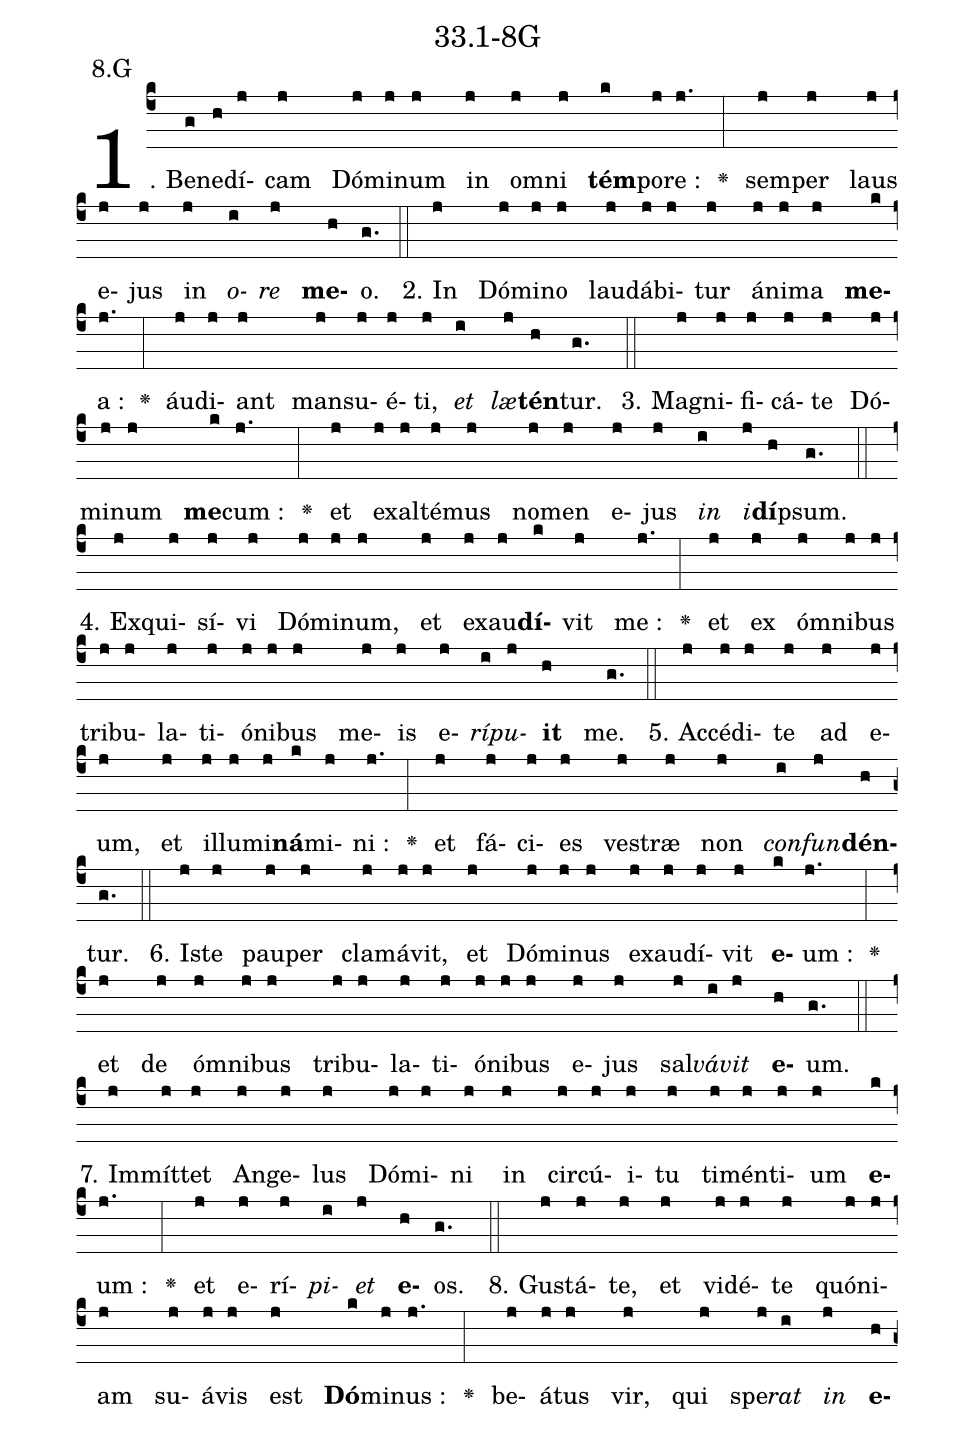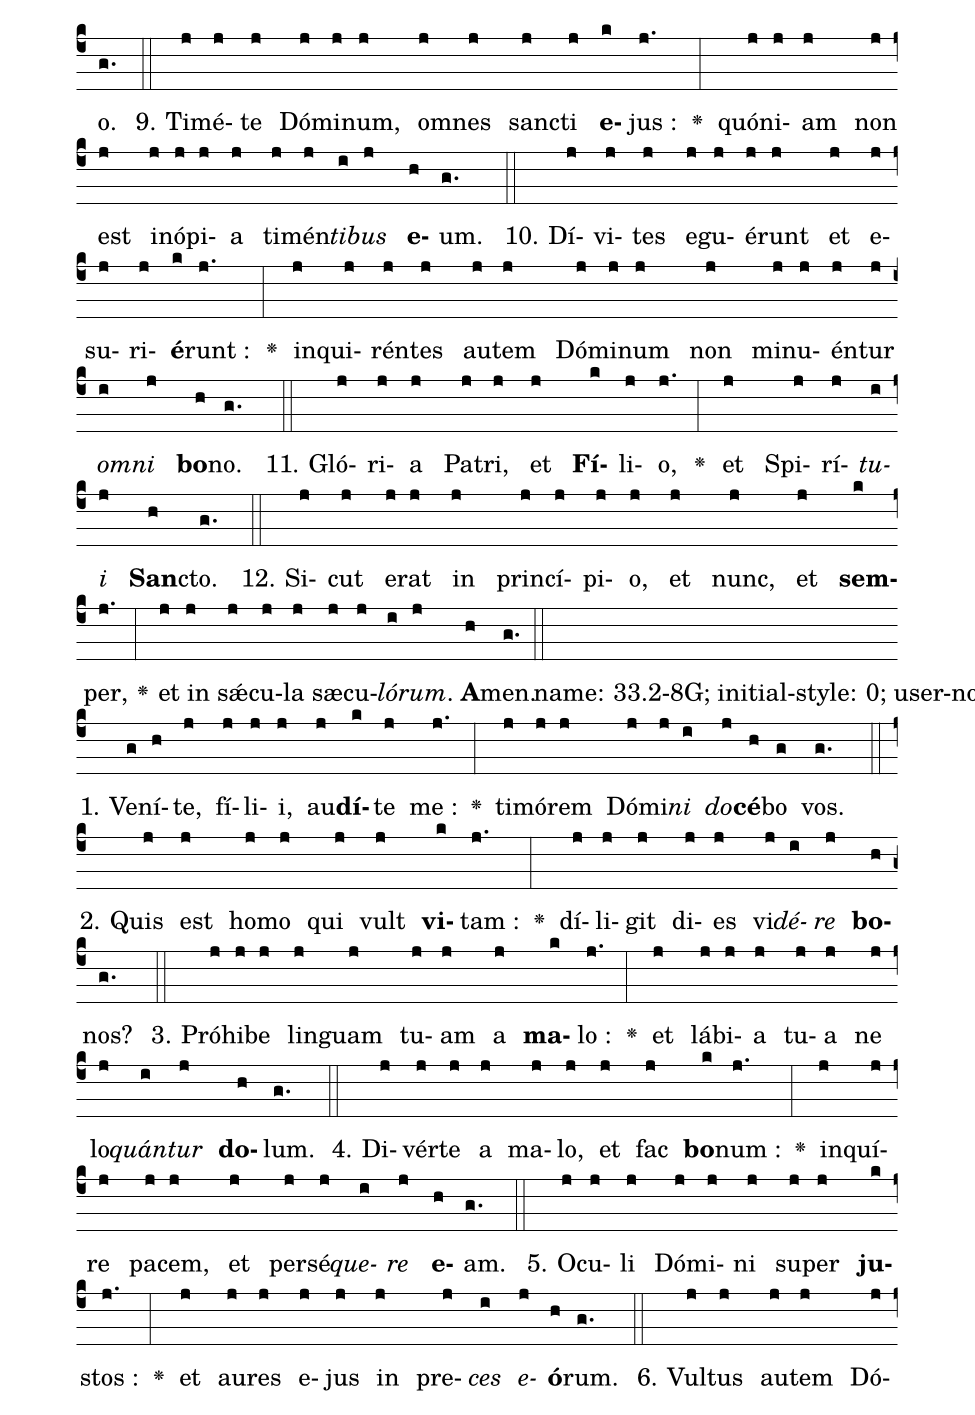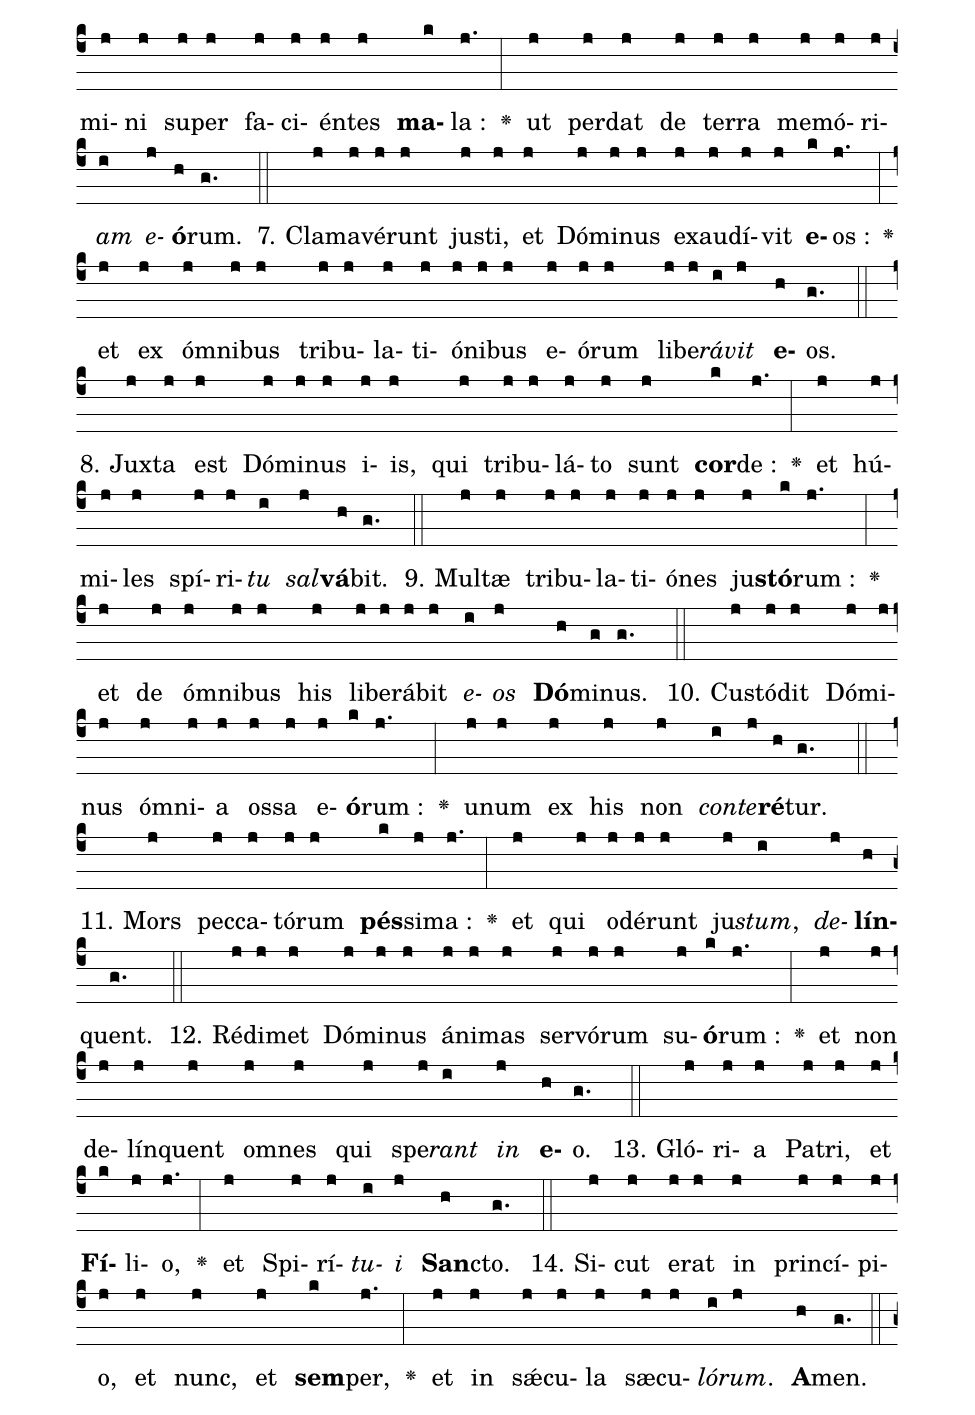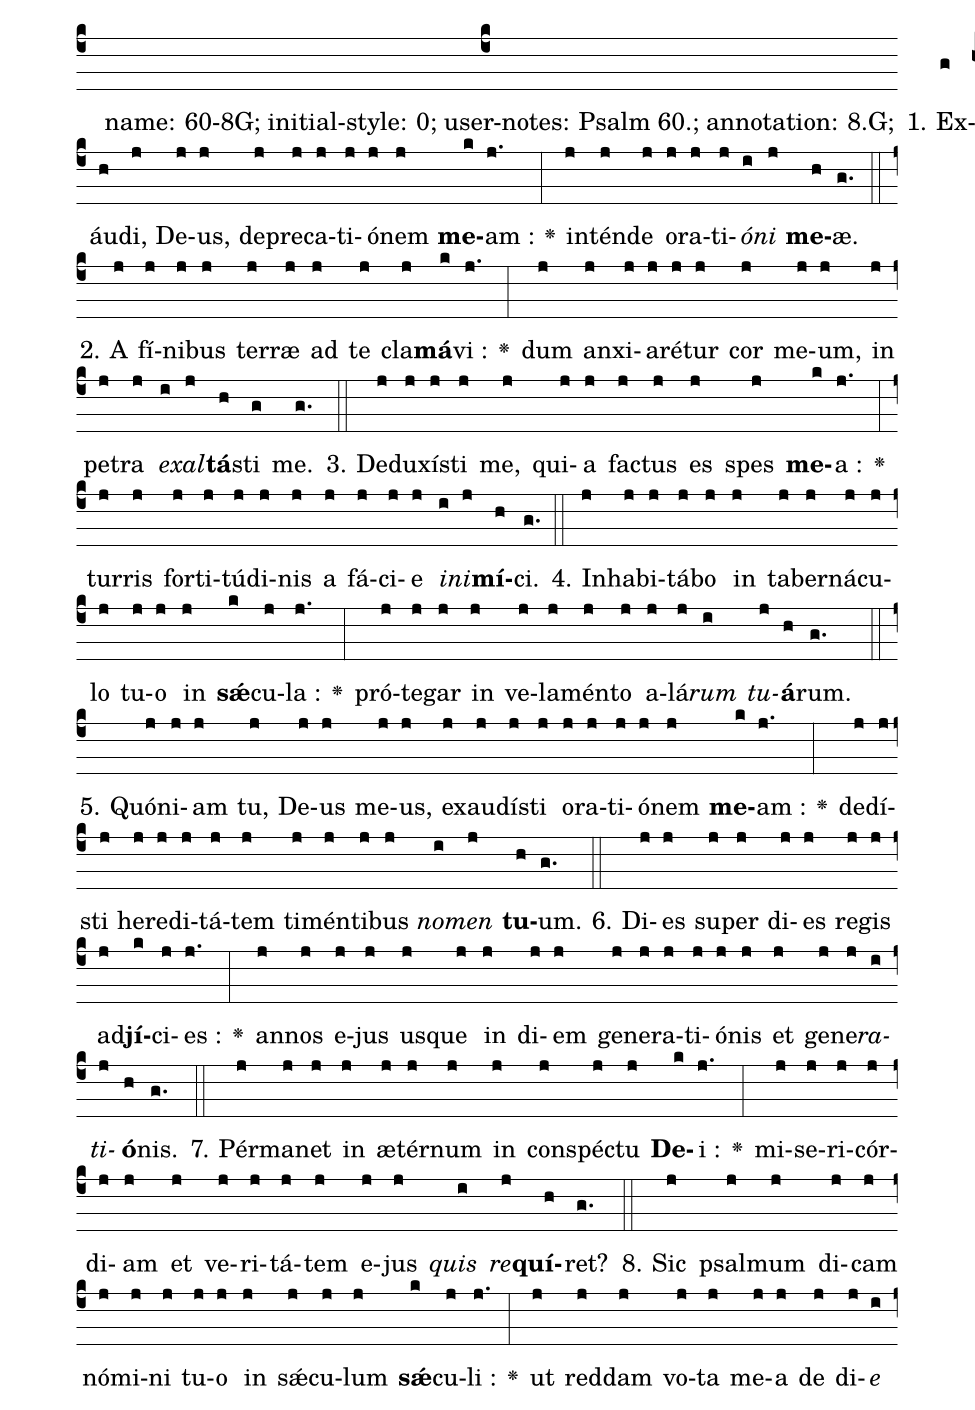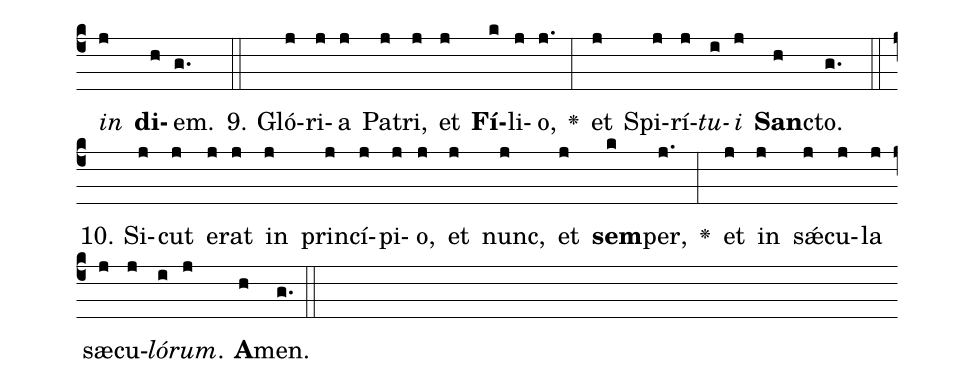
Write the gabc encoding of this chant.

name: 33.1-8G;
annotation: 8.G;
%%
(c4)1. Be(g)ne(h)dí(j)cam(j) Dó(j)mi(j)num(j) in(j) om(j)ni(j) <b>tém</b>(k)po(j)re :(j.) <v>\greheightstar</v>(:) sem(j)per(j) laus(j) e(j)jus(j) in(j) <i>o</i>(i)<i>re</i>(j) <b>me</b>(h)o.(g.) (::)
2. In(j) Dó(j)mi(j)no(j) lau(j)dá(j)bi(j)tur(j) á(j)ni(j)ma(j) <b>me</b>(k)a :(j.) <v>\greheightstar</v>(:) áu(j)di(j)ant(j) man(j)su(j)é(j)ti,(j) <i>et</i>(i) <i>læ</i>(j)<b>tén</b>(h)tur.(g.) (::)
3. Ma(j)gni(j)fi(j)cá(j)te(j) Dó(j)mi(j)num(j) <b>me</b>(k)cum :(j.) <v>\greheightstar</v>(:) et(j) ex(j)al(j)té(j)mus(j) no(j)men(j) e(j)jus(j) <i>in</i>(i) <i>i</i>(j)<b>dí</b>(h)psum.(g.) (::)
4. Ex(j)qui(j)sí(j)vi(j) Dó(j)mi(j)num,(j) et(j) ex(j)au(j)<b>dí</b>(k)vit(j) me :(j.) <v>\greheightstar</v>(:) et(j) ex(j) óm(j)ni(j)bus(j) tri(j)bu(j)la(j)ti(j)ó(j)ni(j)bus(j) me(j)is(j) e(j)<i>rí</i>(i)<i>pu</i>(j)<b>it</b>(h) me.(g.) (::)
5. Ac(j)cé(j)di(j)te(j) ad(j) e(j)um,(j) et(j) il(j)lu(j)mi(j)<b>ná</b>(k)mi(j)ni :(j.) <v>\greheightstar</v>(:) et(j) fá(j)ci(j)es(j) ve(j)stræ(j) non(j) <i>con</i>(i)<i>fun</i>(j)<b>dén</b>(h)tur.(g.) (::)
6. I(j)ste(j) pau(j)per(j) cla(j)má(j)vit,(j) et(j) Dó(j)mi(j)nus(j) ex(j)au(j)dí(j)vit(j) <b>e</b>(k)um :(j.) <v>\greheightstar</v>(:) et(j) de(j) óm(j)ni(j)bus(j) tri(j)bu(j)la(j)ti(j)ó(j)ni(j)bus(j) e(j)jus(j) sal(j)<i>vá</i>(i)<i>vit</i>(j) <b>e</b>(h)um.(g.) (::)
7. Im(j)mít(j)tet(j) An(j)ge(j)lus(j) Dó(j)mi(j)ni(j) in(j) cir(j)cú(j)i(j)tu(j) ti(j)mén(j)ti(j)um(j) <b>e</b>(k)um :(j.) <v>\greheightstar</v>(:) et(j) e(j)rí(j)<i>pi</i>(i)<i>et</i>(j) <b>e</b>(h)os.(g.) (::)
8. Gu(j)stá(j)te,(j) et(j) vi(j)dé(j)te(j) quó(j)ni(j)am(j) su(j)á(j)vis(j) est(j) <b>Dó</b>(k)mi(j)nus :(j.) <v>\greheightstar</v>(:) be(j)á(j)tus(j) vir,(j) qui(j) spe(j)<i>rat</i>(i) <i>in</i>(j) <b>e</b>(h)o.(g.) (::)
9. Ti(j)mé(j)te(j) Dó(j)mi(j)num,(j) om(j)nes(j) san(j)cti(j) <b>e</b>(k)jus :(j.) <v>\greheightstar</v>(:) quó(j)ni(j)am(j) non(j) est(j) in(j)ó(j)pi(j)a(j) ti(j)mén(j)<i>ti</i>(i)<i>bus</i>(j) <b>e</b>(h)um.(g.) (::)
10. Dí(j)vi(j)tes(j) e(j)gu(j)é(j)runt(j) et(j) e(j)su(j)ri(j)<b>é</b>(k)runt :(j.) <v>\greheightstar</v>(:) in(j)qui(j)rén(j)tes(j) au(j)tem(j) Dó(j)mi(j)num(j) non(j) mi(j)nu(j)én(j)tur(j) <i>om</i>(i)<i>ni</i>(j) <b>bo</b>(h)no.(g.) (::)
11. Gló(j)ri(j)a(j) Pa(j)tri,(j) et(j) <b>Fí</b>(k)li(j)o,(j.) <v>\greheightstar</v>(:) et(j) Spi(j)rí(j)<i>tu</i>(i)<i>i</i>(j) <b>San</b>(h)cto.(g.) (::)
12. Si(j)cut(j) e(j)rat(j) in(j) prin(j)cí(j)pi(j)o,(j) et(j) nunc,(j) et(j) <b>sem</b>(k)per,(j.) <v>\greheightstar</v>(:) et(j) in(j) s<sp>'ae</sp>(j)cu(j)la(j) sæ(j)cu(j)<i>ló</i>(i)<i>rum</i>.(j) <b>A</b>(h)men.(g.) (::)

name: 33.2-8G;
initial-style: 0;
user-notes: Psalm 33. II.;
annotation: 8.G;
%%
(c4)1. Ve(g)ní(h)te,(j) fí(j)li(j)i,(j) au(j)<b>dí</b>(k)te(j) me :(j.) <v>\greheightstar</v>(:) ti(j)mó(j)rem(j) Dó(j)mi(j)<i>ni</i>(i) <i>do</i>(j)<b>cé</b>(h)bo(g) vos.(g.) (::)
2. Quis(j) est(j) ho(j)mo(j) qui(j) vult(j) <b>vi</b>(k)tam :(j.) <v>\greheightstar</v>(:) dí(j)li(j)git(j) di(j)es(j) vi(j)<i>dé</i>(i)<i>re</i>(j) <b>bo</b>(h)nos?(g.) (::)
3. Pró(j)hi(j)be(j) lin(j)guam(j) tu(j)am(j) a(j) <b>ma</b>(k)lo :(j.) <v>\greheightstar</v>(:) et(j) lá(j)bi(j)a(j) tu(j)a(j) ne(j) lo(j)<i>quán</i>(i)<i>tur</i>(j) <b>do</b>(h)lum.(g.) (::)
4. Di(j)vér(j)te(j) a(j) ma(j)lo,(j) et(j) fac(j) <b>bo</b>(k)num :(j.) <v>\greheightstar</v>(:) in(j)quí(j)re(j) pa(j)cem,(j) et(j) per(j)sé(j)<i>que</i>(i)<i>re</i>(j) <b>e</b>(h)am.(g.) (::)
5. O(j)cu(j)li(j) Dó(j)mi(j)ni(j) su(j)per(j) <b>ju</b>(k)stos :(j.) <v>\greheightstar</v>(:) et(j) au(j)res(j) e(j)jus(j) in(j) pre(j)<i>ces</i>(i) <i>e</i>(j)<b>ó</b>(h)rum.(g.) (::)
6. Vul(j)tus(j) au(j)tem(j) Dó(j)mi(j)ni(j) su(j)per(j) fa(j)ci(j)én(j)tes(j) <b>ma</b>(k)la :(j.) <v>\greheightstar</v>(:) ut(j) per(j)dat(j) de(j) ter(j)ra(j) me(j)mó(j)ri(j)<i>am</i>(i) <i>e</i>(j)<b>ó</b>(h)rum.(g.) (::)
7. Cla(j)ma(j)vé(j)runt(j) ju(j)sti,(j) et(j) Dó(j)mi(j)nus(j) ex(j)au(j)dí(j)vit(j) <b>e</b>(k)os :(j.) <v>\greheightstar</v>(:) et(j) ex(j) óm(j)ni(j)bus(j) tri(j)bu(j)la(j)ti(j)ó(j)ni(j)bus(j) e(j)ó(j)rum(j) li(j)be(j)<i>rá</i>(i)<i>vit</i>(j) <b>e</b>(h)os.(g.) (::)
8. Jux(j)ta(j) est(j) Dó(j)mi(j)nus(j) i(j)is,(j) qui(j) tri(j)bu(j)lá(j)to(j) sunt(j) <b>cor</b>(k)de :(j.) <v>\greheightstar</v>(:) et(j) hú(j)mi(j)les(j) spí(j)ri(j)<i>tu</i>(i) <i>sal</i>(j)<b>vá</b>(h)bit.(g.) (::)
9. Mul(j)tæ(j) tri(j)bu(j)la(j)ti(j)ó(j)nes(j) ju(j)<b>stó</b>(k)rum :(j.) <v>\greheightstar</v>(:) et(j) de(j) óm(j)ni(j)bus(j) his(j) li(j)be(j)rá(j)bit(j) <i>e</i>(i)<i>os</i>(j) <b>Dó</b>(h)mi(g)nus.(g.) (::)
10. Cu(j)stó(j)dit(j) Dó(j)mi(j)nus(j) óm(j)ni(j)a(j) os(j)sa(j) e(j)<b>ó</b>(k)rum :(j.) <v>\greheightstar</v>(:) u(j)num(j) ex(j) his(j) non(j) <i>con</i>(i)<i>te</i>(j)<b>ré</b>(h)tur.(g.) (::)
11. Mors(j) pec(j)ca(j)tó(j)rum(j) <b>pés</b>(k)si(j)ma :(j.) <v>\greheightstar</v>(:) et(j) qui(j) o(j)dé(j)runt(j) ju(j)<i>stum</i>,(i) <i>de</i>(j)<b>lín</b>(h)quent.(g.) (::)
12. Réd(j)i(j)met(j) Dó(j)mi(j)nus(j) á(j)ni(j)mas(j) ser(j)vó(j)rum(j) su(j)<b>ó</b>(k)rum :(j.) <v>\greheightstar</v>(:) et(j) non(j) de(j)lín(j)quent(j) om(j)nes(j) qui(j) spe(j)<i>rant</i>(i) <i>in</i>(j) <b>e</b>(h)o.(g.) (::)
13. Gló(j)ri(j)a(j) Pa(j)tri,(j) et(j) <b>Fí</b>(k)li(j)o,(j.) <v>\greheightstar</v>(:) et(j) Spi(j)rí(j)<i>tu</i>(i)<i>i</i>(j) <b>San</b>(h)cto.(g.) (::)
14. Si(j)cut(j) e(j)rat(j) in(j) prin(j)cí(j)pi(j)o,(j) et(j) nunc,(j) et(j) <b>sem</b>(k)per,(j.) <v>\greheightstar</v>(:) et(j) in(j) s<sp>'ae</sp>(j)cu(j)la(j) sæ(j)cu(j)<i>ló</i>(i)<i>rum</i>.(j) <b>A</b>(h)men.(g.) (::)

name: 60-8G;
initial-style: 0;
user-notes: Psalm 60.;
annotation: 8.G;
%%
(c4)1. Ex(g)áu(h)di,(j) De(j)us,(j) de(j)pre(j)ca(j)ti(j)ó(j)nem(j) <b>me</b>(k)am :(j.) <v>\greheightstar</v>(:) in(j)tén(j)de(j) o(j)ra(j)ti(j)<i>ó</i>(i)<i>ni</i>(j) <b>me</b>(h)æ.(g.) (::)
2. A(j) fí(j)ni(j)bus(j) ter(j)ræ(j) ad(j) te(j) cla(j)<b>má</b>(k)vi :(j.) <v>\greheightstar</v>(:) dum(j) an(j)xi(j)a(j)ré(j)tur(j) cor(j) me(j)um,(j) in(j) pe(j)tra(j) <i>ex</i>(i)<i>al</i>(j)<b>tá</b>(h)sti(g) me.(g.) (::)
3. De(j)du(j)xí(j)sti(j) me,(j) qui(j)a(j) fa(j)ctus(j) es(j) spes(j) <b>me</b>(k)a :(j.) <v>\greheightstar</v>(:) tur(j)ris(j) for(j)ti(j)tú(j)di(j)nis(j) a(j) fá(j)ci(j)e(j) <i>in</i>(i)<i>i</i>(j)<b>mí</b>(h)ci.(g.) (::)
4. In(j)ha(j)bi(j)tá(j)bo(j) in(j) ta(j)ber(j)ná(j)cu(j)lo(j) tu(j)o(j) in(j) <b>s<sp>'ae</sp></b>(k)cu(j)la :(j.) <v>\greheightstar</v>(:) pró(j)te(j)gar(j) in(j) ve(j)la(j)mén(j)to(j) a(j)lá(j)<i>rum</i>(i) <i>tu</i>(j)<b>á</b>(h)rum.(g.) (::)
5. Quó(j)ni(j)am(j) tu,(j) De(j)us(j) me(j)us,(j) ex(j)au(j)dí(j)sti(j) o(j)ra(j)ti(j)ó(j)nem(j) <b>me</b>(k)am :(j.) <v>\greheightstar</v>(:) de(j)dí(j)sti(j) he(j)re(j)di(j)tá(j)tem(j) ti(j)mén(j)ti(j)bus(j) <i>no</i>(i)<i>men</i>(j) <b>tu</b>(h)um.(g.) (::)
6. Di(j)es(j) su(j)per(j) di(j)es(j) re(j)gis(j) ad(j)<b>jí</b>(k)ci(j)es :(j.) <v>\greheightstar</v>(:) an(j)nos(j) e(j)jus(j) us(j)que(j) in(j) di(j)em(j) ge(j)ne(j)ra(j)ti(j)ó(j)nis(j) et(j) ge(j)ne(j)<i>ra</i>(i)<i>ti</i>(j)<b>ó</b>(h)nis.(g.) (::)
7. Pér(j)ma(j)net(j) in(j) æ(j)tér(j)num(j) in(j) con(j)spé(j)ctu(j) <b>De</b>(k)i :(j.) <v>\greheightstar</v>(:) mi(j)se(j)ri(j)cór(j)di(j)am(j) et(j) ve(j)ri(j)tá(j)tem(j) e(j)jus(j) <i>quis</i>(i) <i>re</i>(j)<b>quí</b>(h)ret?(g.) (::)
8. Sic(j) psal(j)mum(j) di(j)cam(j) nó(j)mi(j)ni(j) tu(j)o(j) in(j) s<sp>'ae</sp>(j)cu(j)lum(j) <b>s<sp>'ae</sp></b>(k)cu(j)li :(j.) <v>\greheightstar</v>(:) ut(j) red(j)dam(j) vo(j)ta(j) me(j)a(j) de(j) di(j)<i>e</i>(i) <i>in</i>(j) <b>di</b>(h)em.(g.) (::)
9. Gló(j)ri(j)a(j) Pa(j)tri,(j) et(j) <b>Fí</b>(k)li(j)o,(j.) <v>\greheightstar</v>(:) et(j) Spi(j)rí(j)<i>tu</i>(i)<i>i</i>(j) <b>San</b>(h)cto.(g.) (::)
10. Si(j)cut(j) e(j)rat(j) in(j) prin(j)cí(j)pi(j)o,(j) et(j) nunc,(j) et(j) <b>sem</b>(k)per,(j.) <v>\greheightstar</v>(:) et(j) in(j) s<sp>'ae</sp>(j)cu(j)la(j) sæ(j)cu(j)<i>ló</i>(i)<i>rum</i>.(j) <b>A</b>(h)men.(g.) (::)
